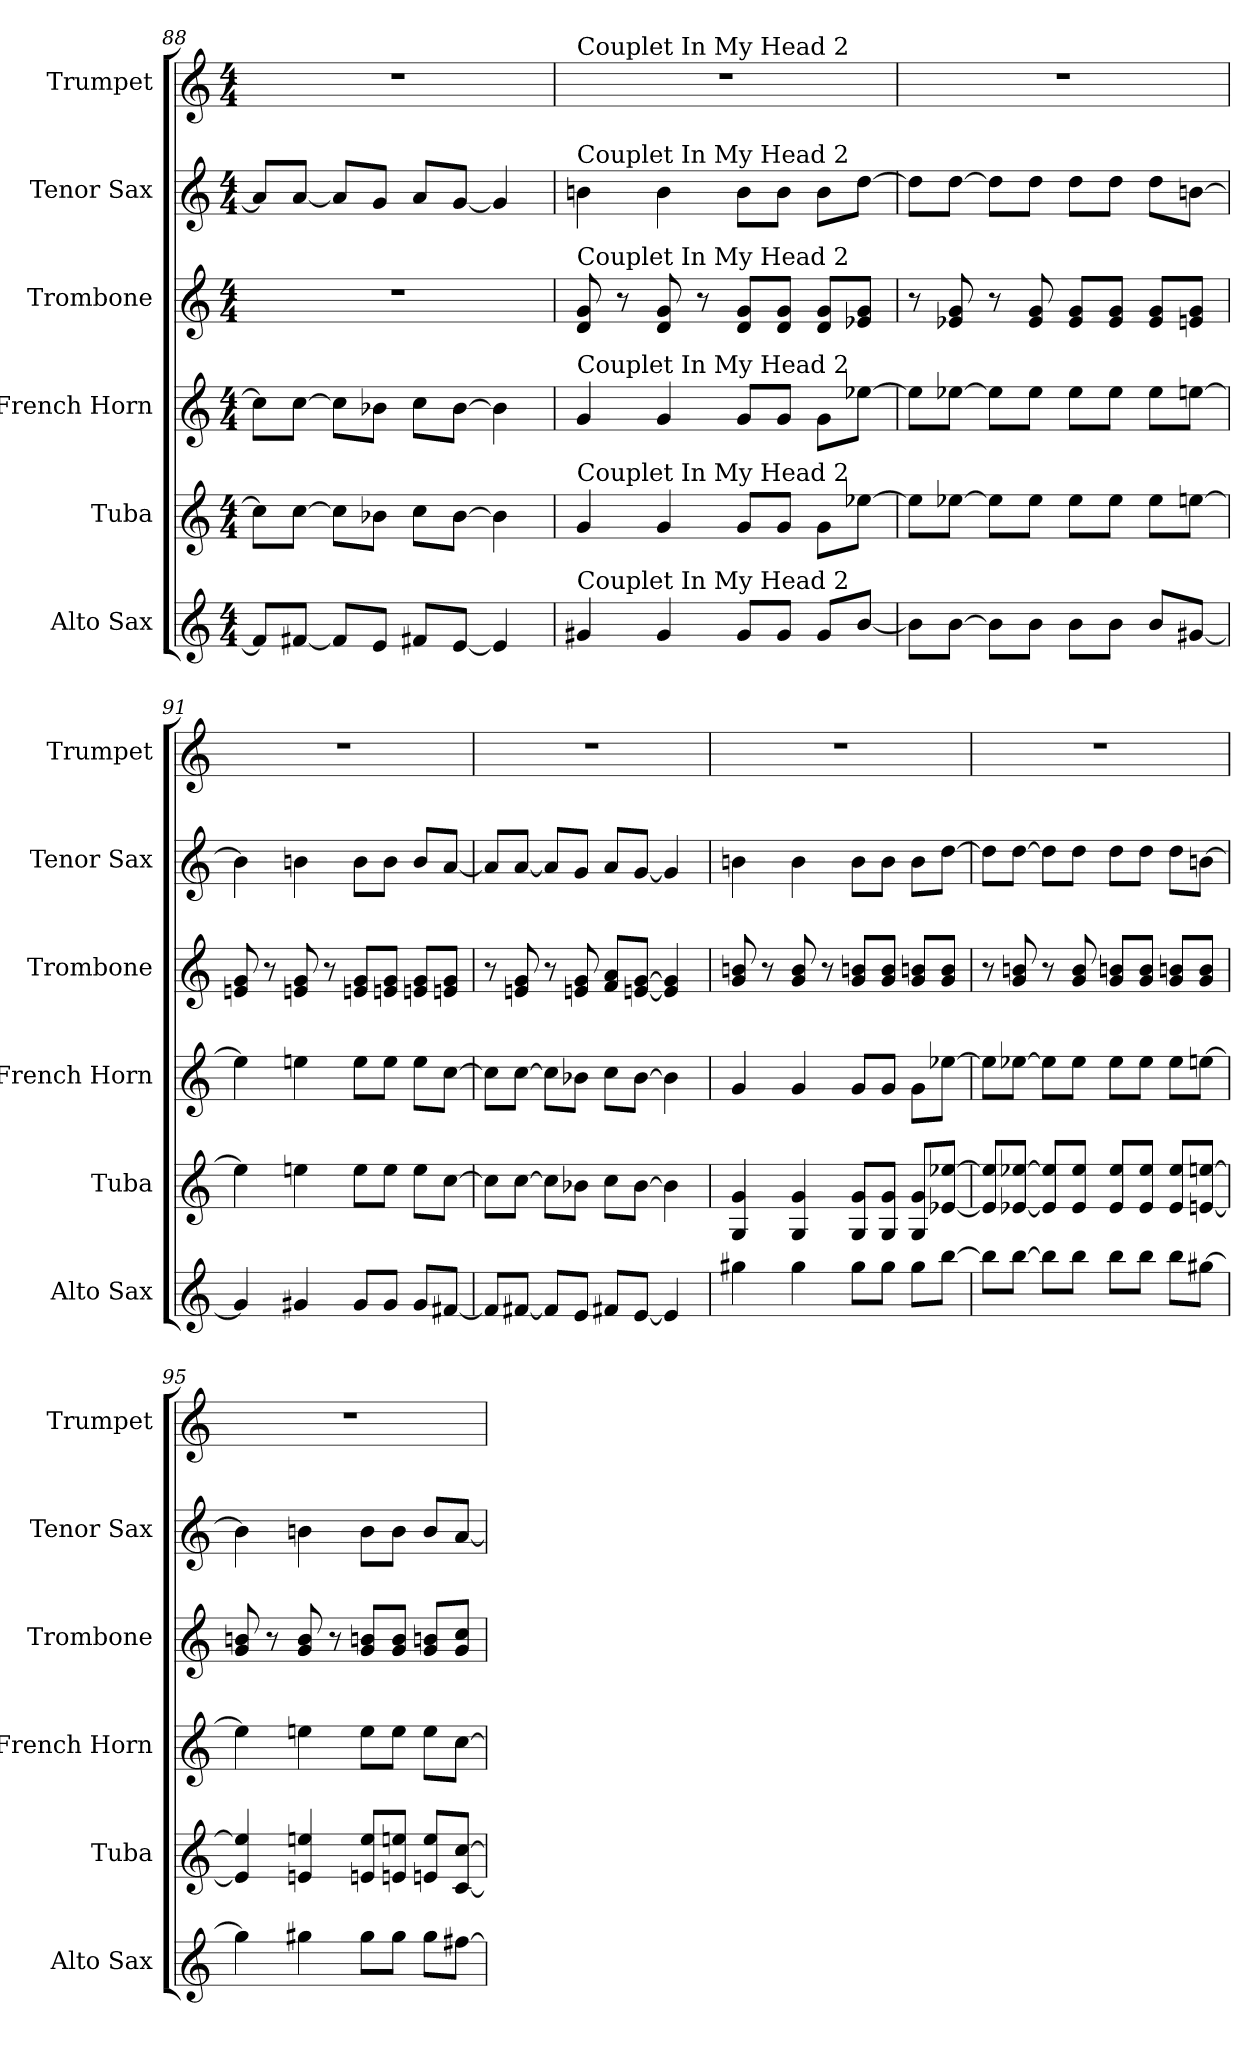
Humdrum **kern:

**kern	**kern	**kern	**kern	**kern	**kern
*part6	*part5	*part4	*part3	*part2	*part1
*staff6	*staff5	*staff4	*staff3	*staff2	*staff1
*I"Alto Sax	*I"Tuba	*I"French Horn	*I"Trombone	*I"Tenor Sax	*I"Trumpet
*I'Alto Sax	*I'Tuba	*I'French Horn	*I'Trombone	*I'Tenor Sax	*I'Trumpet
*clefG2	*clefG2	*clefG2	*clefG2	*clefG2	*clefG2
*ITrd5c9	*ITrd15c26	*ITrd8c14	*ITrd8c14	*ITrd8c14	*ITrd1c2
*M4/4	*M4/4	*M4/4	*M4/4	*M4/4	*M4/4
=88	=88	=88	=88	=88	=88
8AL]	8CL]	8cL]	1r	8AL]	1r
[8AnJ	[8CJ	[8cJ	.	[8AJ	.
8AL]	8CL]	8cL]	.	8AL]	.
8GJ	8BB-J	8B-J	.	8GJ	.
8AnL	8CL	8cL	.	8AL	.
[8GJ	[8BB-J	[8B-J	.	[8GJ	.
4G]	4BB-]	4B-]	.	4G]	.
=89	=89	=89	=89	=89	=89
!	!	!	!	!	!LO:TX:a:t=Couplet In My Head 2
!	!	!	!	!LO:TX:a:t=Couplet In My Head 2	!
!	!	!	!LO:TX:a:t=Couplet In My Head 2	!	!
!	!	!LO:TX:a:t=Couplet In My Head 2	!	!	!
!	!LO:TX:a:t=Couplet In My Head 2	!	!	!	!
!LO:TX:a:t=Couplet In My Head 2	!	!	!	!	!
4Bn	4GG	4G	8D 8G	4Bn	1r
.	.	.	8r	.	.
4B	4GG	4G	8D 8G	4B	.
.	.	.	8r	.	.
8BL	8GGL	8GL	8D 8GL	8BL	.
8BJ	8GGJ	8GJ	8D 8GJ	8BJ	.
8BL	8GGL	8GL	8D 8GL	8BL	.
[8dJ	[8E-J	[8e-J	8E- 8GJ	[8dJ	.
=90	=90	=90	=90	=90	=90
8dL]	8E-L]	8e-L]	8r	8dL]	1r
[8dJ	[8E-J	[8e-J	8E- 8G	[8dJ	.
8dL]	8E-L]	8e-L]	8r	8dL]	.
8dJ	8E-J	8e-J	8E- 8G	8dJ	.
8dL	8E-L	8e-L	8E- 8GL	8dL	.
8dJ	8E-J	8e-J	8E- 8GJ	8dJ	.
8dL	8E-L	8e-L	8E- 8GL	8dL	.
[8BnJ	[8EnJ	[8enJ	8En 8GJ	[8BnJ	.
=91	=91	=91	=91	=91	=91
4B]	4E]	4e]	8En 8G	4B]	1r
.	.	.	8r	.	.
4Bn	4En	4en	8En 8G	4Bn	.
.	.	.	8r	.	.
8BL	8EL	8eL	8En 8GL	8BL	.
8BJ	8EJ	8eJ	8En 8GJ	8BJ	.
8BL	8EL	8eL	8En 8GL	8BL	.
[8AnJ	[8CJ	[8cJ	8En 8GJ	[8AJ	.
=92	=92	=92	=92	=92	=92
8AL]	8CL]	8cL]	8r	8AL]	1r
[8AnJ	[8CJ	[8cJ	8En 8G	[8AJ	.
8AL]	8CL]	8cL]	8r	8AL]	.
8GJ	8BB-J	8B-J	8En 8G	8GJ	.
8AnL	8CL	8cL	8F 8AL	8AL	.
[8GJ	[8BB-J	[8B-J	[8En [8GJ	[8GJ	.
4G]	4BB-]	4B-]	4E] 4G]	4G]	.
=93	=93	=93	=93	=93	=93
4bn	4GGG 4GG	4G	8G 8Bn	4Bn	1r
.	.	.	8r	.	.
4b	4GGG 4GG	4G	8G 8B	4B	.
.	.	.	8r	.	.
8bL	8GGG 8GGL	8GL	8G 8BnL	8BL	.
8bJ	8GGG 8GGJ	8GJ	8G 8BJ	8BJ	.
8bL	8GGG 8GGL	8GL	8G 8BnL	8BL	.
[8ddJ	[8EE- [8E-J	[8e-J	8G 8BJ	[8dJ	.
=94	=94	=94	=94	=94	=94
8ddL]	8EE-] 8E-]L	8e-L]	8r	8dL]	1r
[8ddJ	[8EE- [8E-J	[8e-J	8G 8Bn	[8dJ	.
8ddL]	8EE-] 8E-]L	8e-L]	8r	8dL]	.
8ddJ	8EE- 8E-J	8e-J	8G 8B	8dJ	.
8ddL	8EE- 8E-L	8e-L	8G 8BnL	8dL	.
8ddJ	8EE- 8E-J	8e-J	8G 8BJ	8dJ	.
8ddL	8EE- 8E-L	8e-L	8G 8BnL	8dL	.
[8bnJ	[8EEn [8EnJ	[8enJ	8G 8BJ	[8BnJ	.
=95	=95	=95	=95	=95	=95
4b]	4EE] 4E]	4e]	8G 8Bn	4B]	1r
.	.	.	8r	.	.
4bn	4EEn 4En	4en	8G 8B	4Bn	.
.	.	.	8r	.	.
8bL	8EEn 8EL	8eL	8G 8BnL	8BL	.
8bJ	8EEn 8EnJ	8eJ	8G 8BJ	8BJ	.
8bL	8EEn 8EL	8eL	8G 8BnL	8BL	.
[8anJ	[8CC [8CJ	[8cJ	8G 8cJ	[8AJ	.
=	=	=	=	=	=
*-	*-	*-	*-	*-	*-
